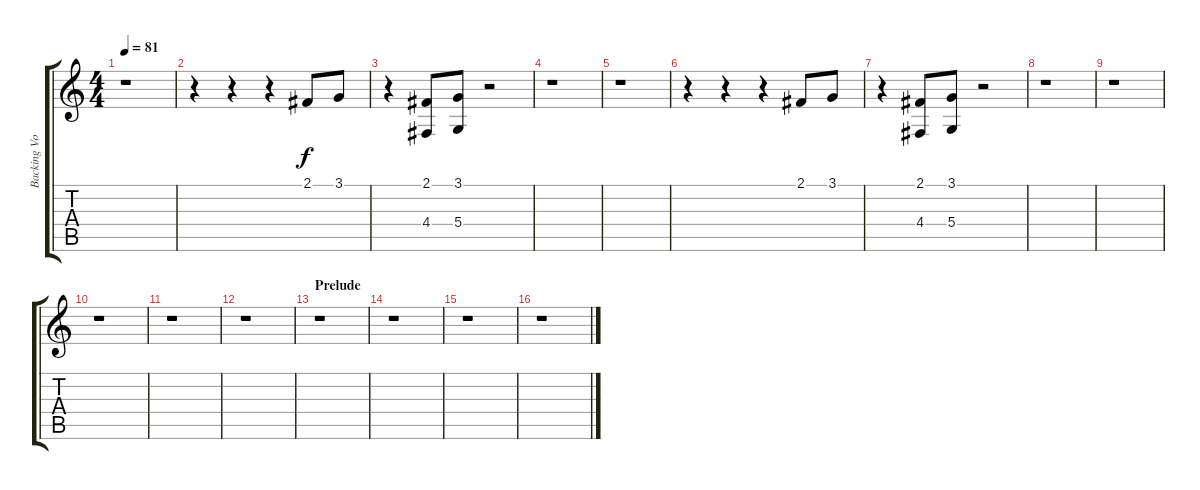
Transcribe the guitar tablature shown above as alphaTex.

\track ("Backing Vocals" "Backing Vo") {instrument flute}
\staff {score tabs}
\tuning (E4 B3 G3 D3 A2 E2) {hide}
\ts (4 4)
\tempo 81
\clef g2
\ks c
r.1{dy f} |
r.4 r.4 r.4 2.1.8 3.1.8 |
r.4 (2.1 4.4).8 (3.1 5.4).8 r.2 |
r.1 |
r.1 |
r.4 r.4 r.4 2.1.8 3.1.8 |
r.4 (2.1 4.4).8 (3.1 5.4).8 r.2 |
r.1 |
r.1 |
r.1 |
r.1 |
r.1 |
\section ("" "Prelude")
r.1 |
r.1 |
r.1 |
r.1
